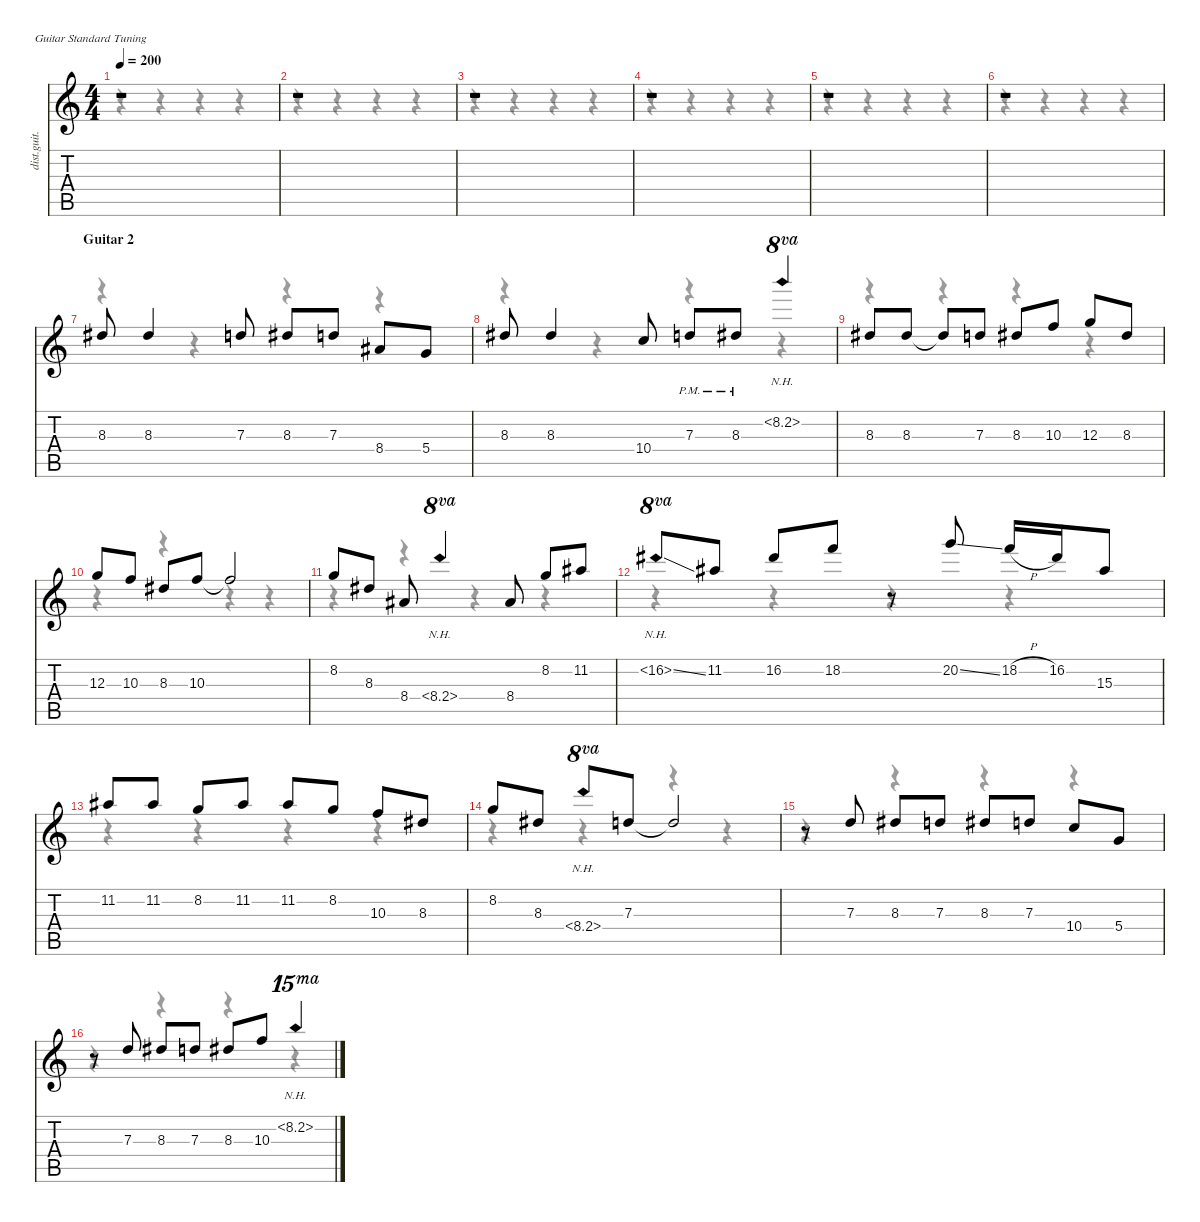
\hideDynamics
\bracketExtendMode nobrackets
\otherSystemsTrackNameOrientation horizontal
\track ("Lead 2" "dist.guit.") {instrument distortionguitar}
\staff {score tabs}
\tuning (E4 B3 G3 D3 A2 E2)
\voice
\ts (4 4)
\scale
1.07665
\tempo 200
\accidentals auto
\clef g2
\ottava regular
\simile none
\ks c
r.1{dy mp} |
\scale
0.988084 r.1 |
\scale
0.988084 r.1 |
\scale
0.988084 r.1 |
\scale
0.973373 r.1 |
\scale
0.98573 r.1 |
\section ("" "Guitar 2")
\scale
1.08361 8.3{acc #}.8{dy f} 8.3{acc #}.4 7.3.8 8.3{acc #}.8 7.3.8 8.4{acc #}.8 5.4.8 |
\scale
0.980336 8.3{acc #}.8 8.3{acc #}.4 10.4.8 7.3{pm}.8 8.3{pm acc #}.8 8.2{nh}.4{ot 8va} |
\scale
0.980336 8.3{acc #}.8 8.3{acc #}.8 8.3{t acc #}.8 7.3.8 8.3{acc #}.8 10.3.8 12.3.8 8.3{acc #}.8 |
\scale
0.980336 12.3.8 10.3.8 8.3{acc #}.8 10.3.8 10.3{t}.2 |
\scale
0.995047 8.2.8 8.3{acc #}.8 8.4{acc #}.8 8.4{nh acc #}.4{ot 8va} 8.4{acc #}.8 8.2.8 11.2{acc #}.8 |
\scale
0.980336 16.2{nh ss acc #}.8{ot 8va} 11.2{acc #}.8 16.2{acc #}.8 18.2.8 r.8 20.2{ss}.8 18.2{h}.16 16.2{acc #}.16 15.3{acc #}.8 |
\scale
1.08116 11.2{acc #}.8 11.2{acc #}.8 8.2.8 11.2{acc #}.8 11.2{acc #}.8 8.2.8 10.3.8 8.3{acc #}.8 |
\scale
0.977884 8.2.8 8.3{acc #}.8 8.4{nh acc #}.8{ot 8va} 7.3.8 7.3{t}.2 |
\scale
0.992595 r.8 7.3.8 8.3{acc #}.8 7.3.8 8.3{acc #}.8 7.3.8 10.4.8 5.4.8 |
\scale
0.992595 r.8 7.3.8 8.3{acc #}.8 7.3.8 8.3{acc #}.8 10.3.8 8.2{nh}.4{ot 15ma}
\voice
\clef g2
\ottava regular
\simile none
\ks c
r.4{dy mf} r.4 r.4 r.4 |
r.4 r.4 r.4 r.4 |
r.4 r.4 r.4 r.4 |
r.4 r.4 r.4 r.4 |
r.4 r.4 r.4 r.4 |
r.4 r.4 r.4 r.4 |
r.4 r.4 r.4 r.4 |
r.4 r.4 r.4 r.4 |
r.4 r.4 r.4 r.4 |
r.4 r.4 r.4 r.4 |
r.4 r.4 r.4 r.4 |
r.4 r.4 r.4 r.4 |
r.4 r.4 r.4 r.4 |
r.4 r.4 r.4 r.4 |
r.4 r.4 r.4 r.4 |
r.4 r.4 r.4 r.4
